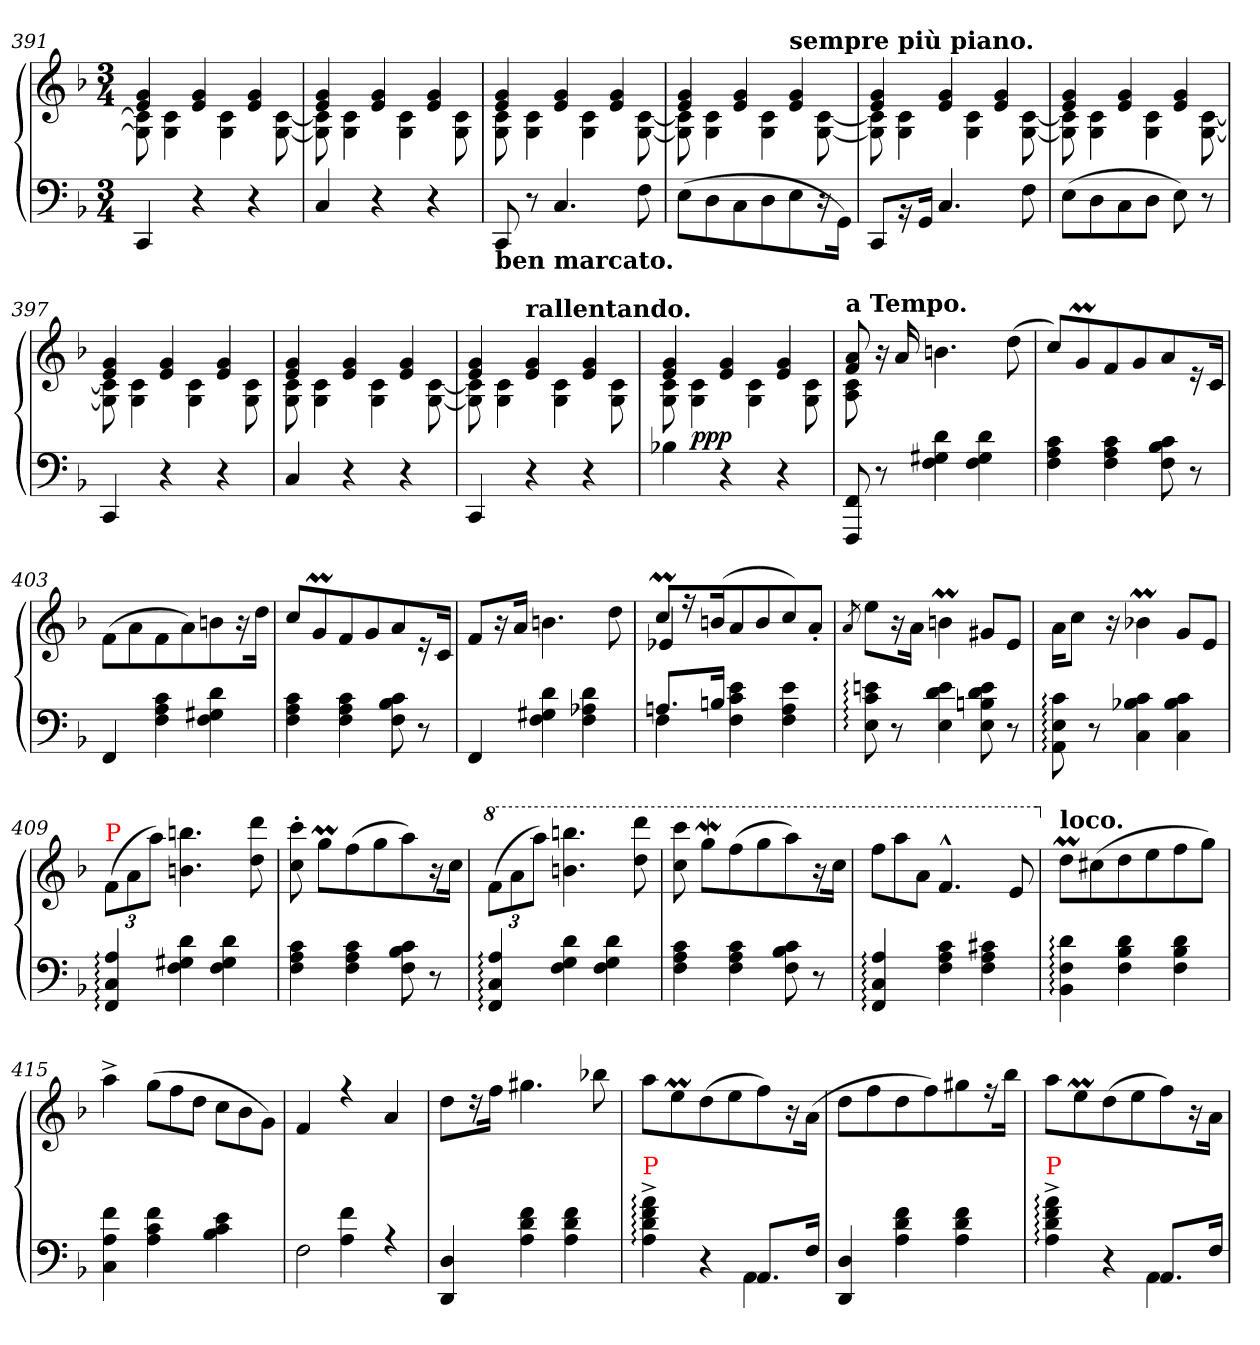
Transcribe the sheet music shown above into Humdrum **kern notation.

**kern	**kern	**dynam
*part1	*part1	*part1
*staff2	*staff1	*staff1/2
*clefF4	*clefG2	*
*k[b-]	*k[b-]	*
*M3/4	*M3/4	*
=391	=391	=391
*	*^	*
4CC	4g 4e	8c] 8G]	.
.	.	4c 4G	.
4r	4g 4e	.	.
.	.	4c 4G	.
4r	4g 4e	.	.
.	.	[8c [8G	.
=392	=392	=392	=392
4C	4g 4e	8c] 8G]	.
.	.	4c 4G	.
4r	4g 4e	.	.
.	.	4c 4G	.
4r	4g 4e	.	.
.	.	8c 8G	.
=393	=393	=393	=393
!LO:TX:b:B:t=ben marcato.	!	!	!
8CC	4g 4e	8c 8G	.
8r	.	4c 4G	.
4.C	4g 4e	.	.
.	.	4c 4G	.
.	4g 4e	.	.
8F	.	[8c [8G	.
=394	=394	=394	=394
(>8E\L	4g 4e	8c] 8G]	.
8D\	.	4c 4G	.
8C\	4g 4e	.	.
8D\	.	4c 4G	.
!	!LO:TX:a:B:t=sempre più piano.	!	!
8E\	4g 4e	.	.
16r	.	[8c [8G	.
16GG\Jk)	.	.	.
=395	=395	=395	=395
8CCL	4g 4e	8c] 8G]	.
16rBB	.	4c 4G	.
16GGJk	.	.	.
4.C	4g 4e	.	.
.	.	4c 4G	.
.	4g 4e	.	.
8F	.	[8c [8G	.
=396	=396	=396	=396
(>8EL	4g 4e	8c] 8G]	.
8D	.	4c 4G	.
8C	4g 4e	.	.
8DJ	.	4c 4G	.
8E)	4g 4e	.	.
8r	.	[8c [8G	.
=397	=397	=397	=397
4CC	4g 4e	8c] 8G]	.
.	.	4c 4G	.
4r	4g 4e	.	.
.	.	4c 4G	.
4r	4g 4e	.	.
.	.	8c 8G	.
=398	=398	=398	=398
4C	4g 4e	8c 8G	.
.	.	4c 4G	.
4r	4g 4e	.	.
.	.	4c 4G	.
4r	4g 4e	.	.
.	.	[8c [8G	.
=399	=399	=399	=399
4CC	4g 4e	8c] 8G]	.
.	.	4c 4G	.
!	!LO:TX:a:B:t=rallentando.	!	!
4r	4g 4e	.	.
.	.	4c 4G	.
4r	4g 4e	.	.
.	.	8c 8G	.
=400	=400	=400	=400
4B-X	4g 4e	8c 8G	.
.	.	4c 4G	ppp
4r	4g 4e	.	.
.	.	4c 4G	.
4r	4g 4e	.	.
.	.	8c 8G	.
=401	=401	=401	=401
!	!LO:TX:a:B:t=a Tempo.	!	!
8FF 8FFF	8a 8f	8c 8A	.
8r	16r	8ryy	.
.	16a	.	.
4d 4G#X 4F	4.bn\	2ryy	.
4d 4G# 4F	.	.	.
.	(>8dd\	.	.
*	*v	*v	*
=402	=402	=402
4c 4A 4F	8ccL)	.
.	8gM	.
4c 4A 4F	8f	.
.	8g	.
8c 8B- 8F	8a	.
8r	16r	.
.	16cJk	.
=403	=403	=403
4FF	(>8f\L	.
.	8a\	.
4c 4A 4F	8f\	.
.	8a\)	.
4d 4G#X 4F	8bn\	.
.	16r	.
.	16dd\Jk	.
=404	=404	=404
4c 4A 4F	8ccL	.
.	8gM	.
4c 4A 4F	8f	.
.	8g	.
8c 8B- 8F	8a	.
8r	16r	.
.	16cJk	.
=405	=405	=405
4FF	8fL	.
.	16r	.
.	16aJk	.
4d 4G#X 4F	4.bn	.
4d 4A-X 4F	.	.
.	8dd	.
=406	=406	=406
*^	*^	*
8.AnL	4F	8ccML	4e-X/	.
.	.	16r	.	.
16BnJk	.	(>16bnk	.	.
4e 4c 4F	2ryy	8a	2ryy	.
.	.	8b	.	.
4e 4A 4F	.	8cc)	.	.
.	.	8a'>J	.	.
*v	*v	*	*	*
*	*v	*v	*
=407	=407	=407
.	8qa/	.
8en: 8c: 8E:	8eeL	.
8r	16r	.
.	16aJk	.
4e 4d 4E	4bnm	.
8e 8d 8Bn 8E	8g#XL	.
8r	8eJ	.
=408	=408	=408
8c: 8E: 8AA:	16aKL	.
.	8ccJ	.
8r	.	.
.	16r	.
4c 4B-X 4C	4b-XM	.
4c 4B- 4C	8gL	.
.	8eJ	.
=409	=409	=409
*	*Xbrackettup	*
!	!LO:TX:a:color=red:t=P	!
4A: 4C: 4FF:	(>12fL	.
.	12a	.
.	12aaJ)	.
4d 4G#X 4F	4.bbn 4.bn	.
4d 4G# 4F	.	.
.	8ddd 8dd	.
=410	=410	=410
4c 4A 4F	8ccc'> 8cc'>	.
.	8ggML	.
4c 4A 4F	(>8ff	.
.	8gg	.
8c 8B- 8F	8aa)	.
8r	16r	.
.	16ccJk	.
=411	=411	=411
*	*8va	*
4A: 4C: 4FF:	(>12ffL	.
.	12aa	.
.	12aaaJ)	.
4d 4G 4F	4.bbbn 4.bbn	.
4d 4G 4F	.	.
.	8dddd 8ddd	.
=412	=412	=412
4c 4A 4F	8cccc 8ccc	.
.	8gggWL	.
4c 4A 4F	(>8fff	.
.	8ggg	.
8c 8B- 8F	8aaa)	.
8r	16r	.
.	16cccJk	.
=413	=413	=413
*	*Xtuplet	*
4A: 4C: 4FF:	12fffL	.
.	12aaa	.
.	12aaJ	.
4c 4A 4F	4.ff^^>	.
4c#X 4A 4F	.	.
.	8ee	.
=414	=414	=414
*	*X8va	*
!	!LO:TX:a:B:t=loco.	!
4d: 4F: 4BB-:	8ddML	.
.	(>8cc#X	.
4d 4B- 4F	8dd	.
.	8ee	.
4d 4B- 4F	8ff	.
.	8ggJ)	.
=415	=415	=415
4f 4A 4C	4aa^>	.
4f 4c 4A	(>12ggL	.
.	12ff	.
.	12ddJ	.
4e 4c 4B-	12cc\L	.
.	12b-\	.
.	12g\J)	.
=416	=416	=416
*^	*	*
4ryy	2F	4f	.
4f\ 4A\	.	4rff	.
4rA	4ryy	4a	.
=417	=417	=417	=417
!LO:TX:b:color=red:t=P	!	!	!
*v	*v	*	*
4D 4DD	8ddL	.
.	16rdd	.
.	16ffJk	.
4f 4d 4A	4.gg#X	.
4f 4d 4A	.	.
.	8bb-X	.
=418	=418	=418
*^	*	*
!LO:TX:a:color=red:t=P	!	!	!
4a:^< 4f:^< 4d:^< 4A:^<	2ryy	8aaL	.
.	.	8eem	.
4r	.	(>8dd	.
.	.	8ee	.
8.AAL	4AA	8ff)	.
.	.	16r	.
16FJk	.	(>16aJk	.
*v	*v	*	*
=419	=419	=419
4D 4DD	8ddL	.
.	8ff	.
4f 4d 4A	8dd	.
.	8ff)	.
4f 4d 4A	8gg#X	.
.	16r	.
.	16bb-Jk	.
=420	=420	=420
*^	*	*
!LO:TX:a:color=red:t=P	!	!	!
4a:^< 4f:^< 4d:^< 4A:^<	2ryy	8aaL	.
.	.	8eem	.
4r	.	(>8dd	.
.	.	8ee	.
8.AAL	4AA	8ff)	.
.	.	16r	.
16FJk	.	16aJk	.
*v	*v	*	*
=	=	=
*-	*-	*-
